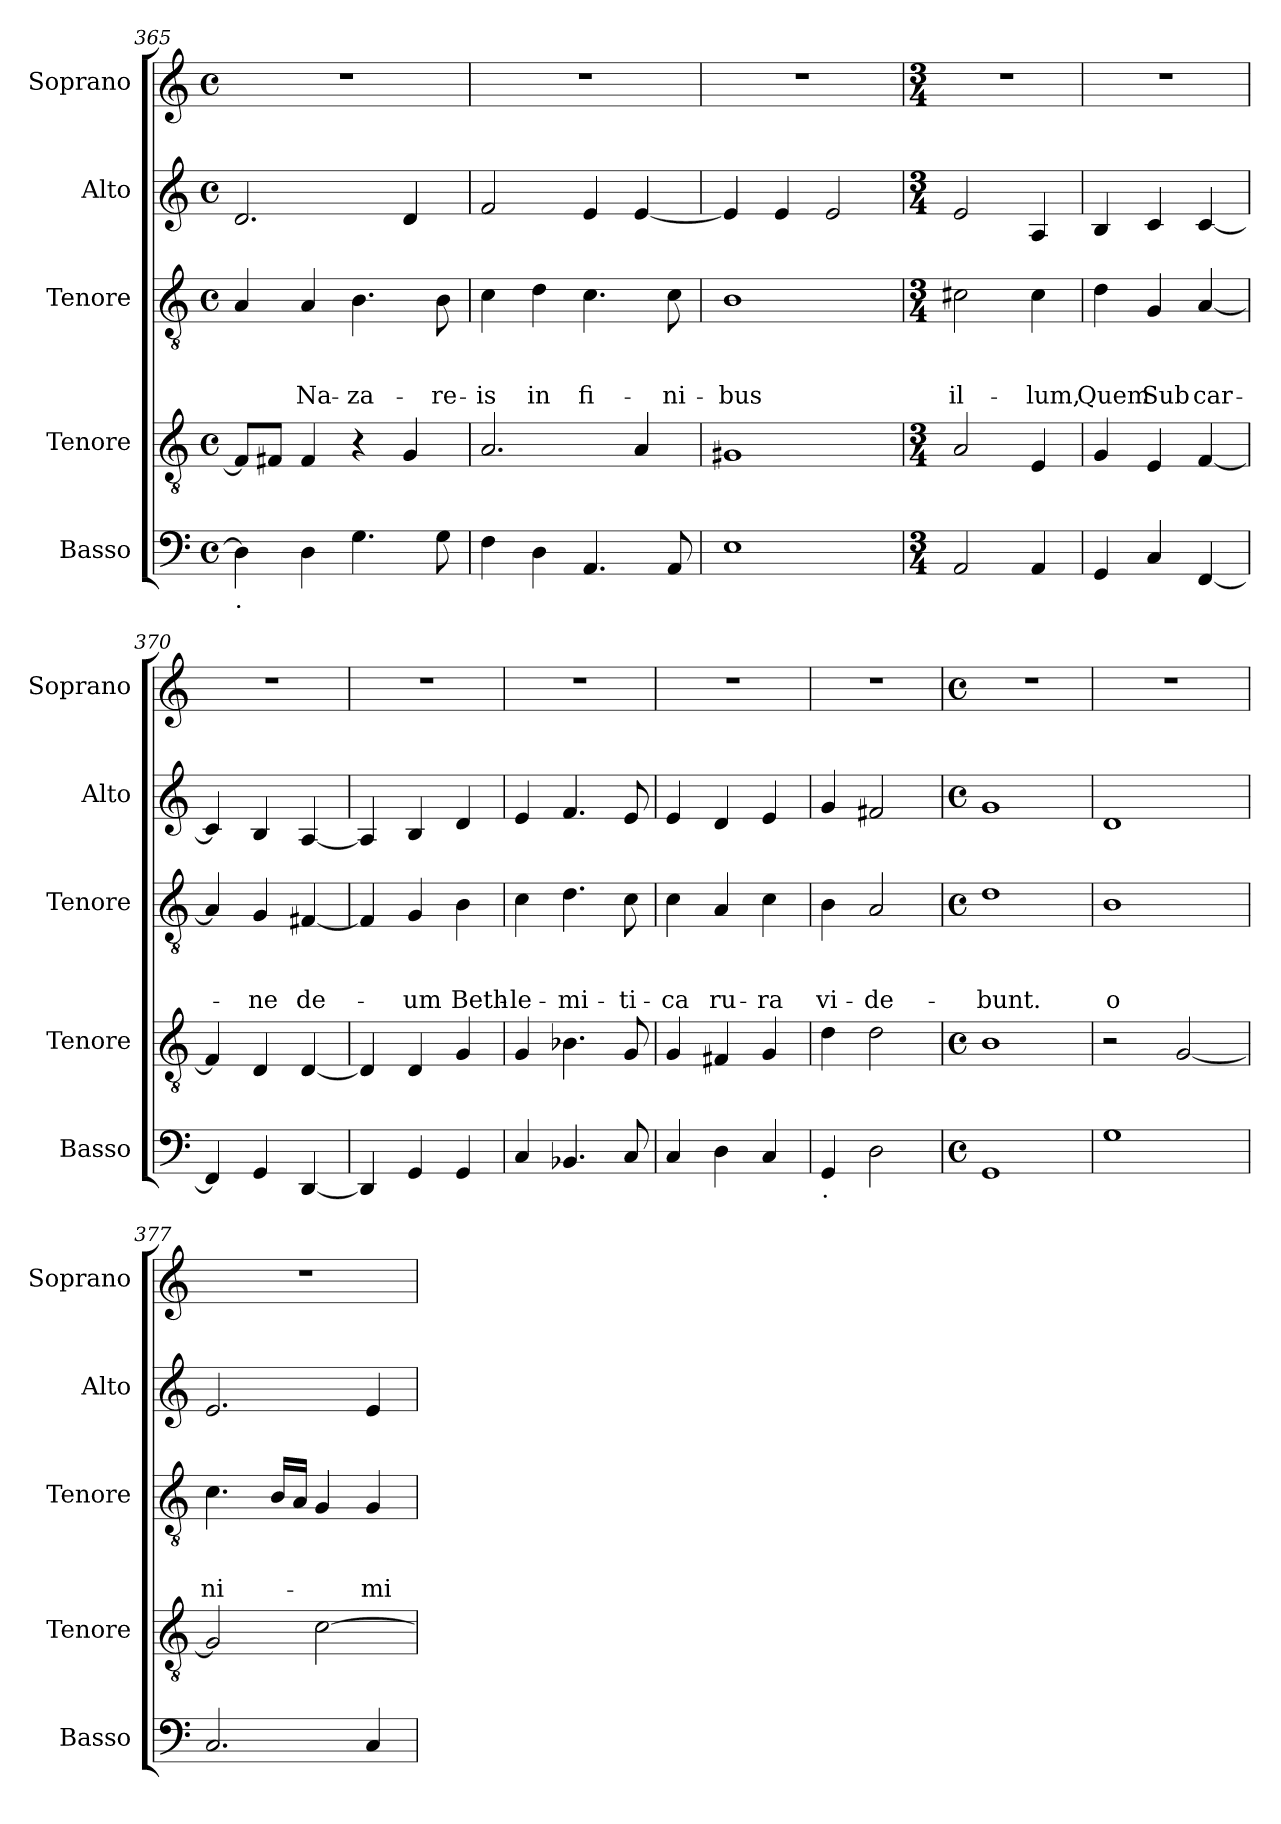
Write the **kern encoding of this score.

**kern	**kern	**kern	**text	**text	**text	**kern	**kern
*part5	*part4	*part3	*part3	*part3	*part3	*part2	*part1
*staff5	*staff4	*staff3	*staff3	*staff3	*staff3	*staff2	*staff1
*I"Basso	*I"Tenore	*I"Tenore	*	*	*	*I"Alto	*I"Soprano
*I'Basso	*I'Tenore	*I'Tenore	*	*	*	*I'Alto	*I'Soprano
!!LO:PB:g=z
*clefF4	*clefGv2	*clefGv2	*	*	*	*clefG2	*clefG2
*k[]	*k[]	*k[]	*	*	*	*k[]	*k[]
*C:	*C:	*C:	*	*	*	*C:	*C:
*M4/4	*M4/4	*M4/4	*	*	*	*M4/4	*M4/4
*met(c)	*met(c)	*met(c)	*	*	*	*met(c)	*met(c)
=365	=365	=365	=365	=365	=365	=365	=365
!LO:TX:b:t=.	!	!	!	!	!	!	!
4D\]	8F#i/L]	4A/	.	.	.	2.d/	1r
.	8F#X/J	.	.	.	.	.	.
!	!	!	!	!	!LO:LY:b	!	!
4D\	4F#/	4A/	.	.	Na-	.	.
!	!	!	!	!	!LO:LY:b	!	!
4.G\	4r	4.B\	.	.	-za-	.	.
.	4G/	.	.	.	.	4d/	.
!	!	!	!	!	!LO:LY:b	!	!
8G\	.	8B\	.	.	-re-	.	.
=366	=366	=366	=366	=366	=366	=366	=366
!	!	!	!	!	!LO:LY:b	!	!
4F\	2.A/	4c\	.	.	-is	2f/	1r
!	!	!	!	!	!LO:LY:b	!	!
4D\	.	4d\	.	.	in	.	.
!	!	!	!	!	!LO:LY:b	!	!
4.AA/	.	4.c\	.	.	fi-	4e/	.
.	4A/	.	.	.	.	[<4e/	.
!	!	!	!	!	!LO:LY:b	!	!
8AA/	.	8c\	.	.	-ni-	.	.
=367	=367	=367	=367	=367	=367	=367	=367
!	!	!	!	!	!LO:LY:b	!	!
1E	1G#X	1B	.	.	-bus	4e/]	1r
.	.	.	.	.	.	4e/	.
.	.	.	.	.	.	2e/	.
=368	=368	=368	=368	=368	=368	=368	=368
*M3/4	*M3/4	*M3/4	*	*	*	*M3/4	*M3/4
!	!	!	!	!	!LO:LY:b	!	!
2AA/	2A/	2c#X\	.	.	il-	2e/	2.r
!	!	!	!	!	!LO:LY:b	!	!
4AA/	4E/	4c#\	.	.	-lum,	4A/	.
=369	=369	=369	=369	=369	=369	=369	=369
!	!	!	!	!	!LO:LY:b	!	!
4GG/	4G/	4d\	.	.	Quem	4B/	2.r
!	!	!	!	!	!LO:LY:b	!	!
4C/	4E/	4G/	.	.	Sub	4c/	.
!	!	!	!	!	!LO:LY:b	!	!
[<4FF/	[<4F/	[<4A/	.	.	car-	[<4c/	.
=370	=370	=370	=370	=370	=370	=370	=370
4FF/]	4F/]	4A/]	.	.	.	4c/]	2.r
!	!	!	!	!	!LO:LY:b	!	!
4GG/	4D/	4G/	.	.	-ne	4B/	.
!	!	!	!	!	!LO:LY:b	!	!
[<4DD/	[<4D/	[<4F#X/	.	.	de-	[<4A/	.
=371	=371	=371	=371	=371	=371	=371	=371
4DD/]	4D/]	4F#/]	.	.	.	4A/]	2.r
!	!	!	!	!	!LO:LY:b	!	!
4GG/	4D/	4G/	.	.	-um	4B/	.
!	!	!	!	!	!LO:LY:b	!	!
4GG/	4G/	4B\	.	.	Beth-	4d/	.
=372	=372	=372	=372	=372	=372	=372	=372
!	!	!	!	!	!LO:LY:b	!	!
4C/	4G/	4c\	.	.	-le-	4e/	2.r
!	!	!	!	!	!LO:LY:b	!	!
4.BB-X/	4.B-X\	4.d\	.	.	-mi-	4.f/	.
!	!	!	!	!	!LO:LY:b	!	!
8C/	8G/	8c\	.	.	-ti-	8e/	.
=373	=373	=373	=373	=373	=373	=373	=373
!	!	!	!	!	!LO:LY:b	!	!
4C/	4G/	4c\	.	.	-ca	4e/	2.r
!	!	!	!	!	!LO:LY:b	!	!
4D\	4F#X/	4A/	.	.	ru-	4d/	.
!	!	!	!	!	!LO:LY:b	!	!
4C/	4G/	4c\	.	.	-ra	4e/	.
!!LO:LB:g=z
=374	=374	=374	=374	=374	=374	=374	=374
!LO:TX:b:t=.	!	!	!	!	!	!	!
!	!	!	!	!	!LO:LY:b	!	!
4GG/	4d\	4B\	.	.	vi-	4g/	2.r
!	!	!	!	!	!LO:LY:b	!	!
2D\	2d\	2A/	.	.	-de-	2f#X/	.
=375	=375	=375	=375	=375	=375	=375	=375
*M4/4	*M4/4	*M4/4	*	*	*	*M4/4	*M4/4
*met(c)	*met(c)	*met(c)	*	*	*	*met(c)	*met(c)
!	!	!	!	!	!LO:LY:b	!	!
1GG	1B	1d	.	.	-bunt.	1g	1r
=376	=376	=376	=376	=376	=376	=376	=376
!	!	!	!	!	!LO:LY:b	!	!
1G	2r	1B	.	.	o	1d	1r
.	[<2G/	.	.	.	.	.	.
=377	=377	=377	=377	=377	=377	=377	=377
!	!	!	!	!	!LO:LY:b	!	!
2.C/	2G/]	4.c\	.	.	ni-	2.e/	1r
.	.	16B/LL	.	.	.	.	.
.	.	16A/JJ	.	.	.	.	.
.	[>2c\	4G/	.	.	.	.	.
!	!	!	!	!	!LO:LY:b	!	!
4C/	.	4G/	.	.	-mi-	4e/	.
=	=	=	=	=	=	=	=
*-	*-	*-	*-	*-	*-	*-	*-
